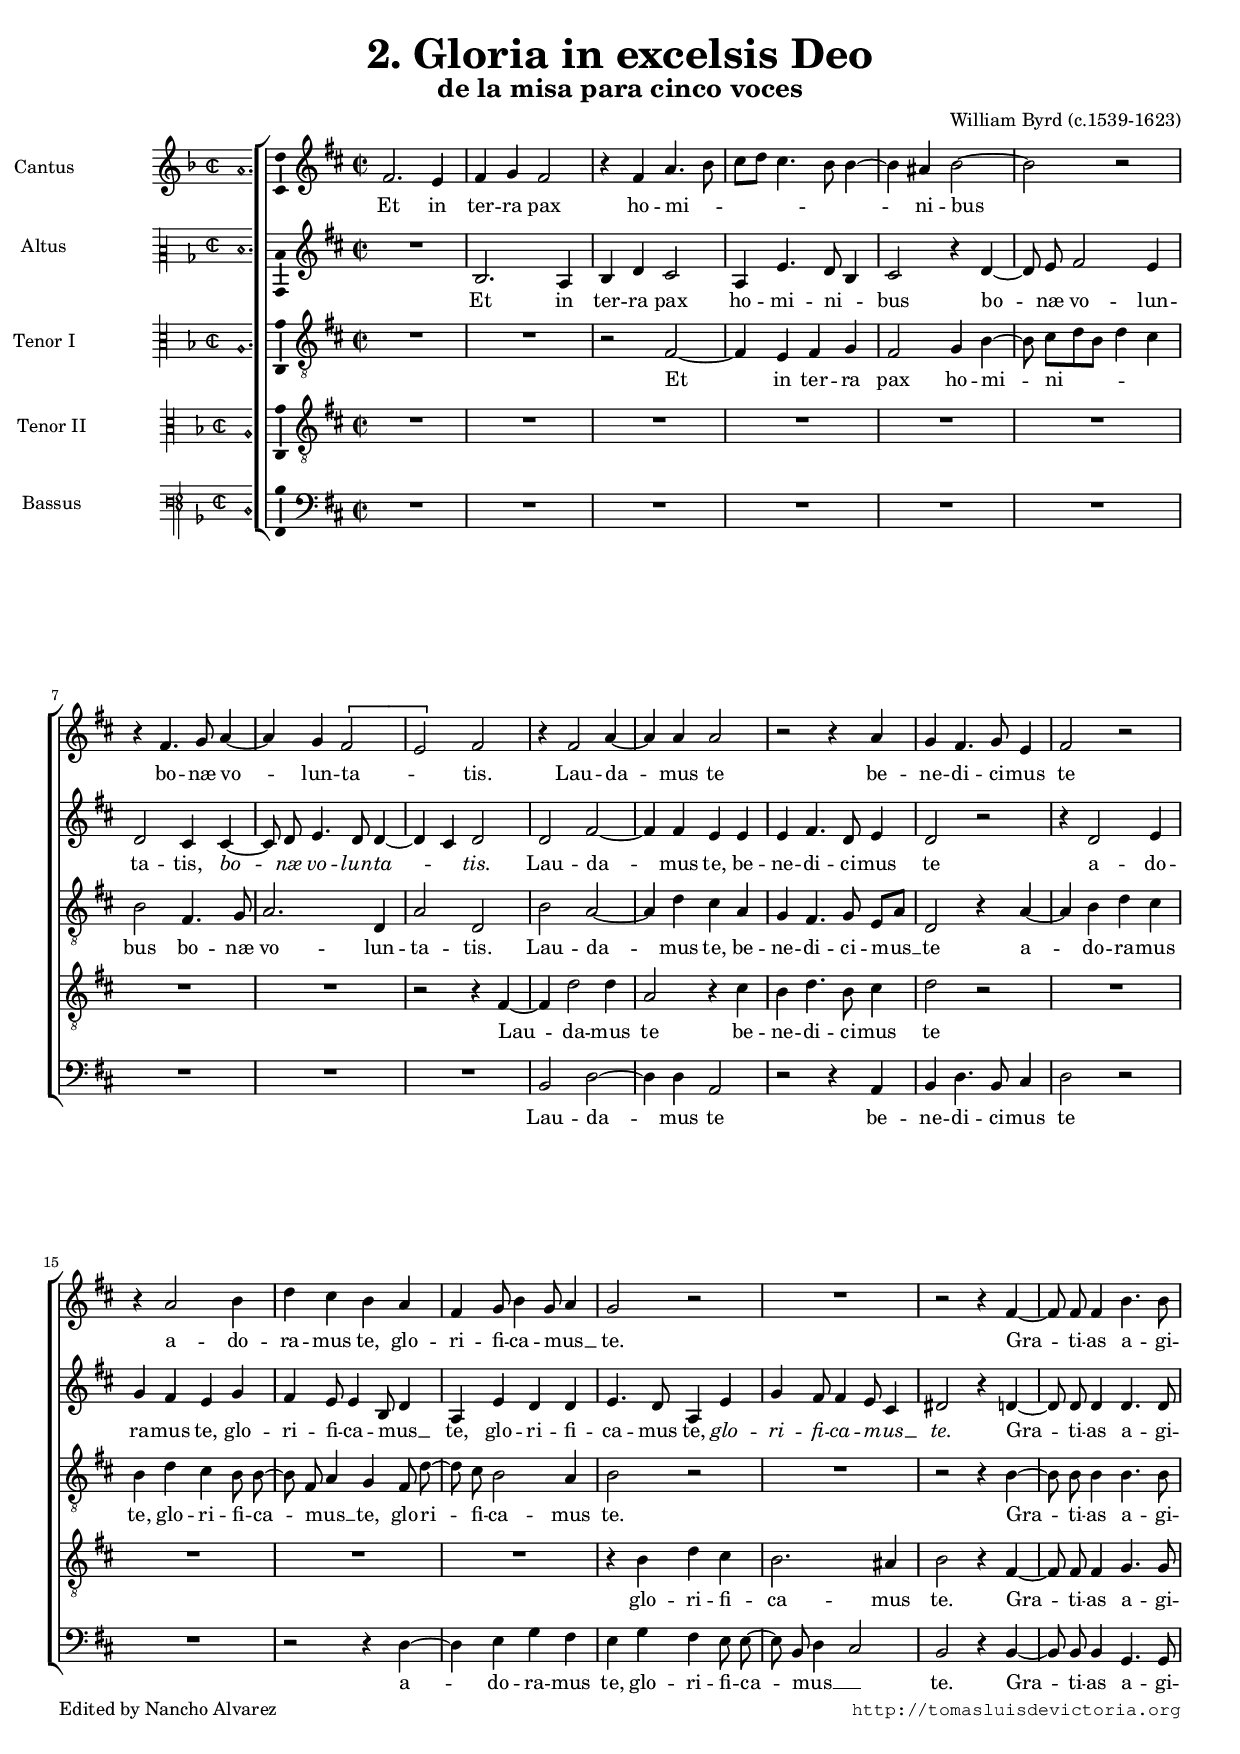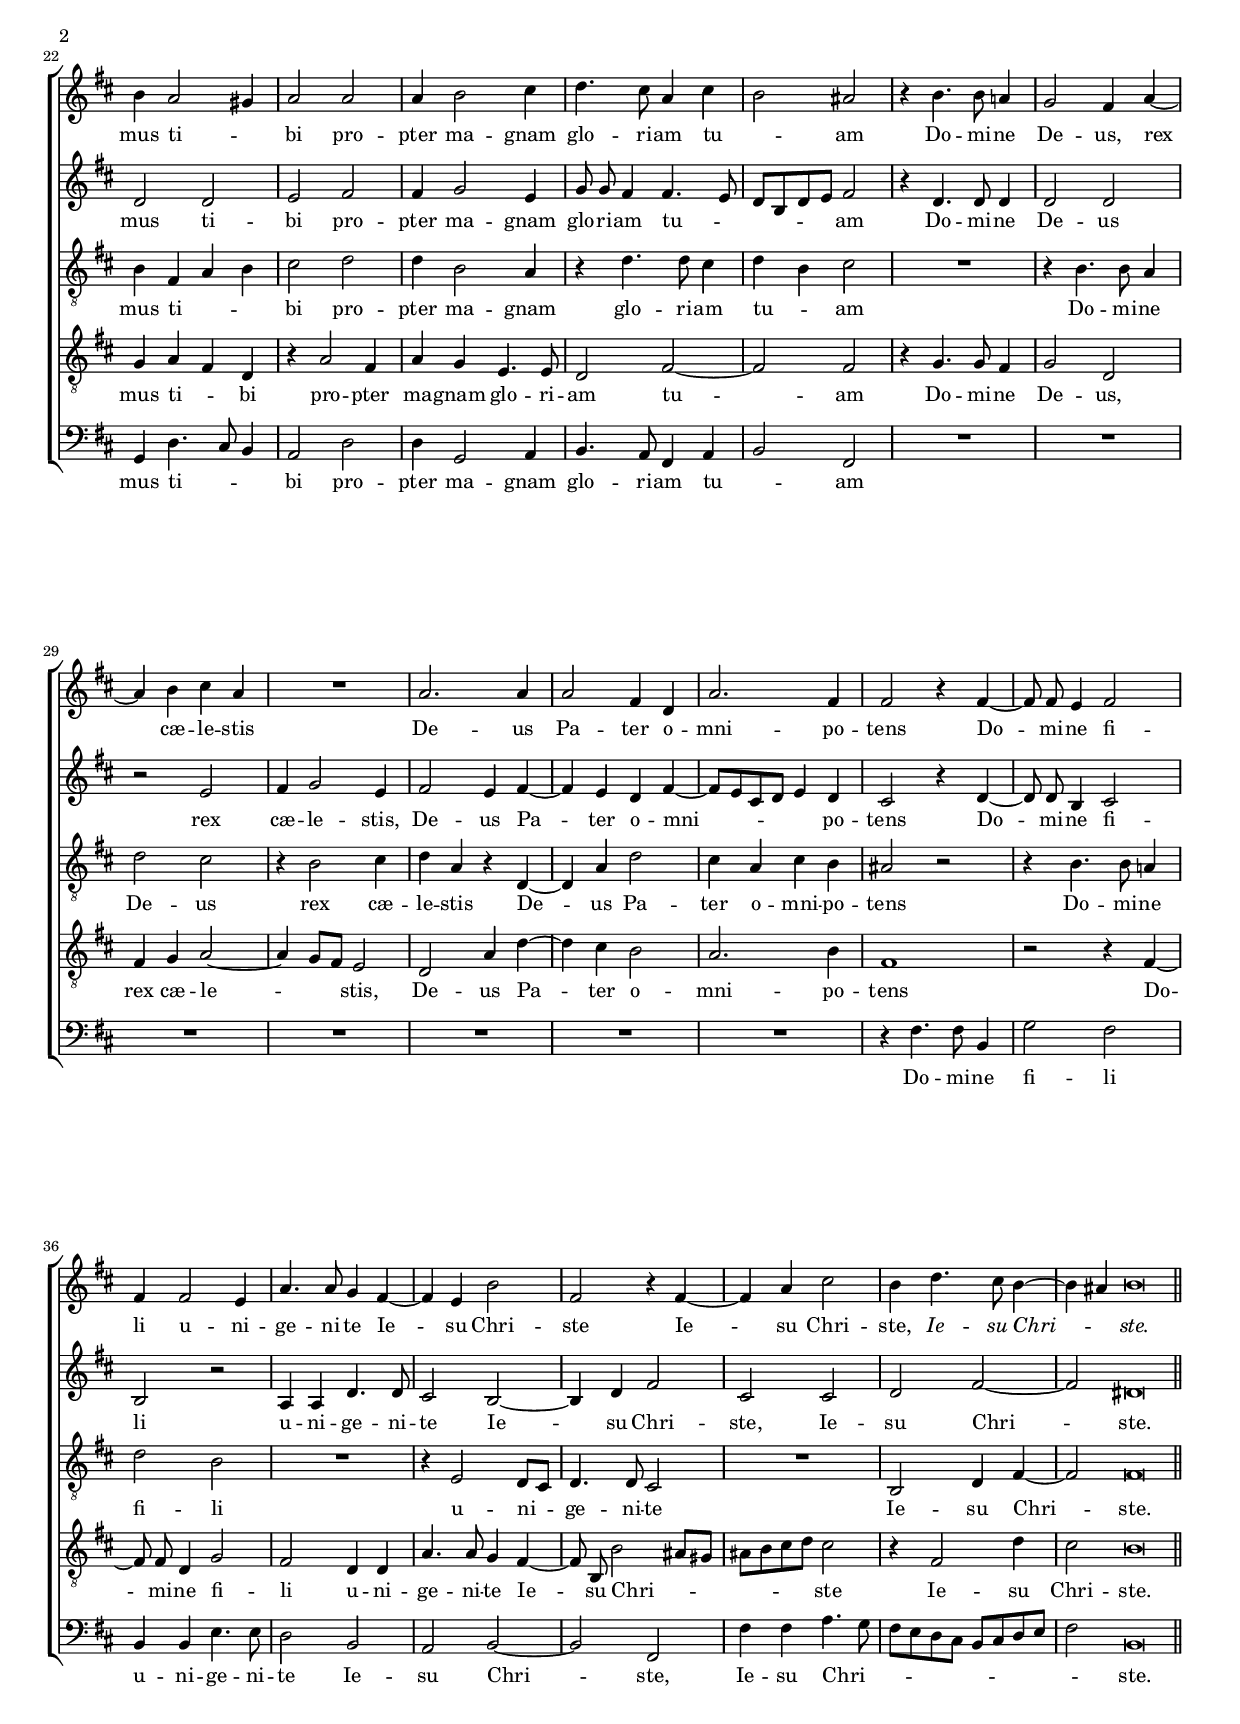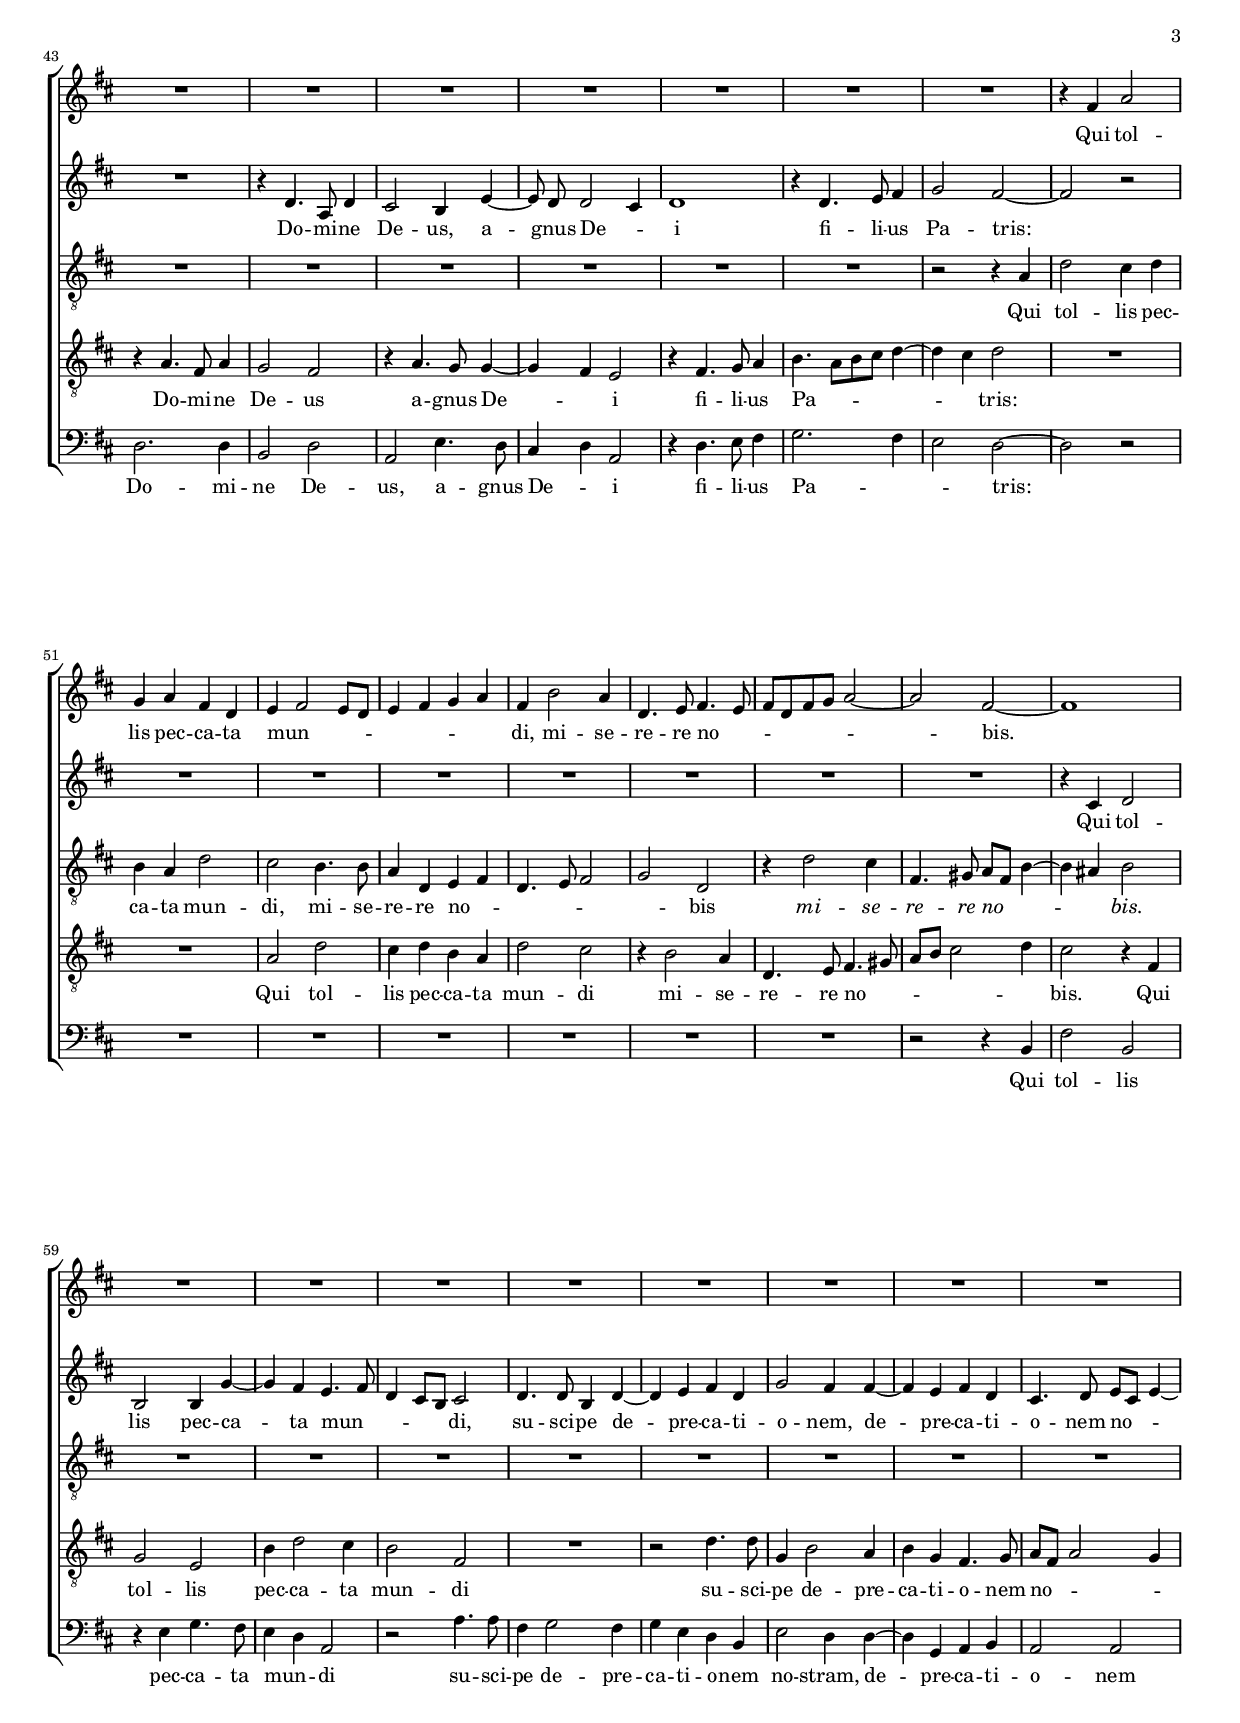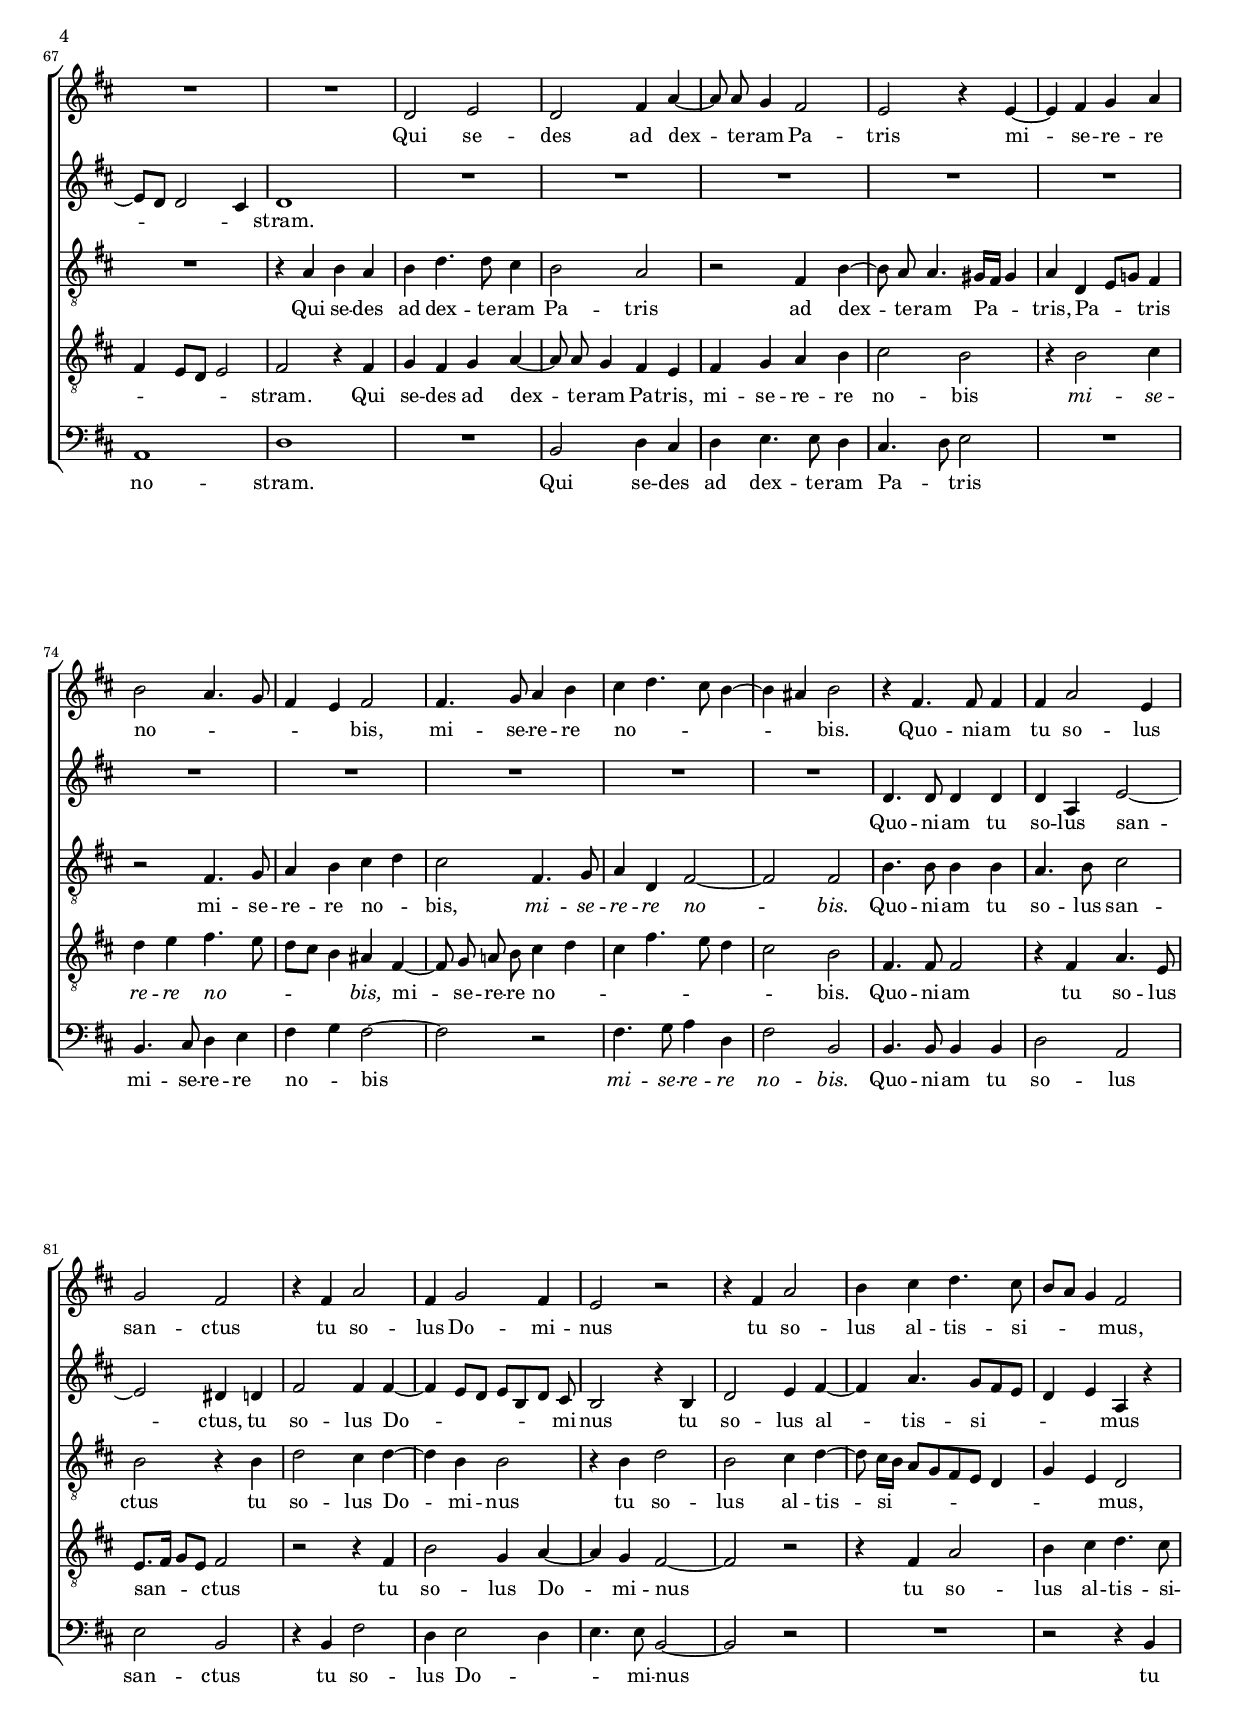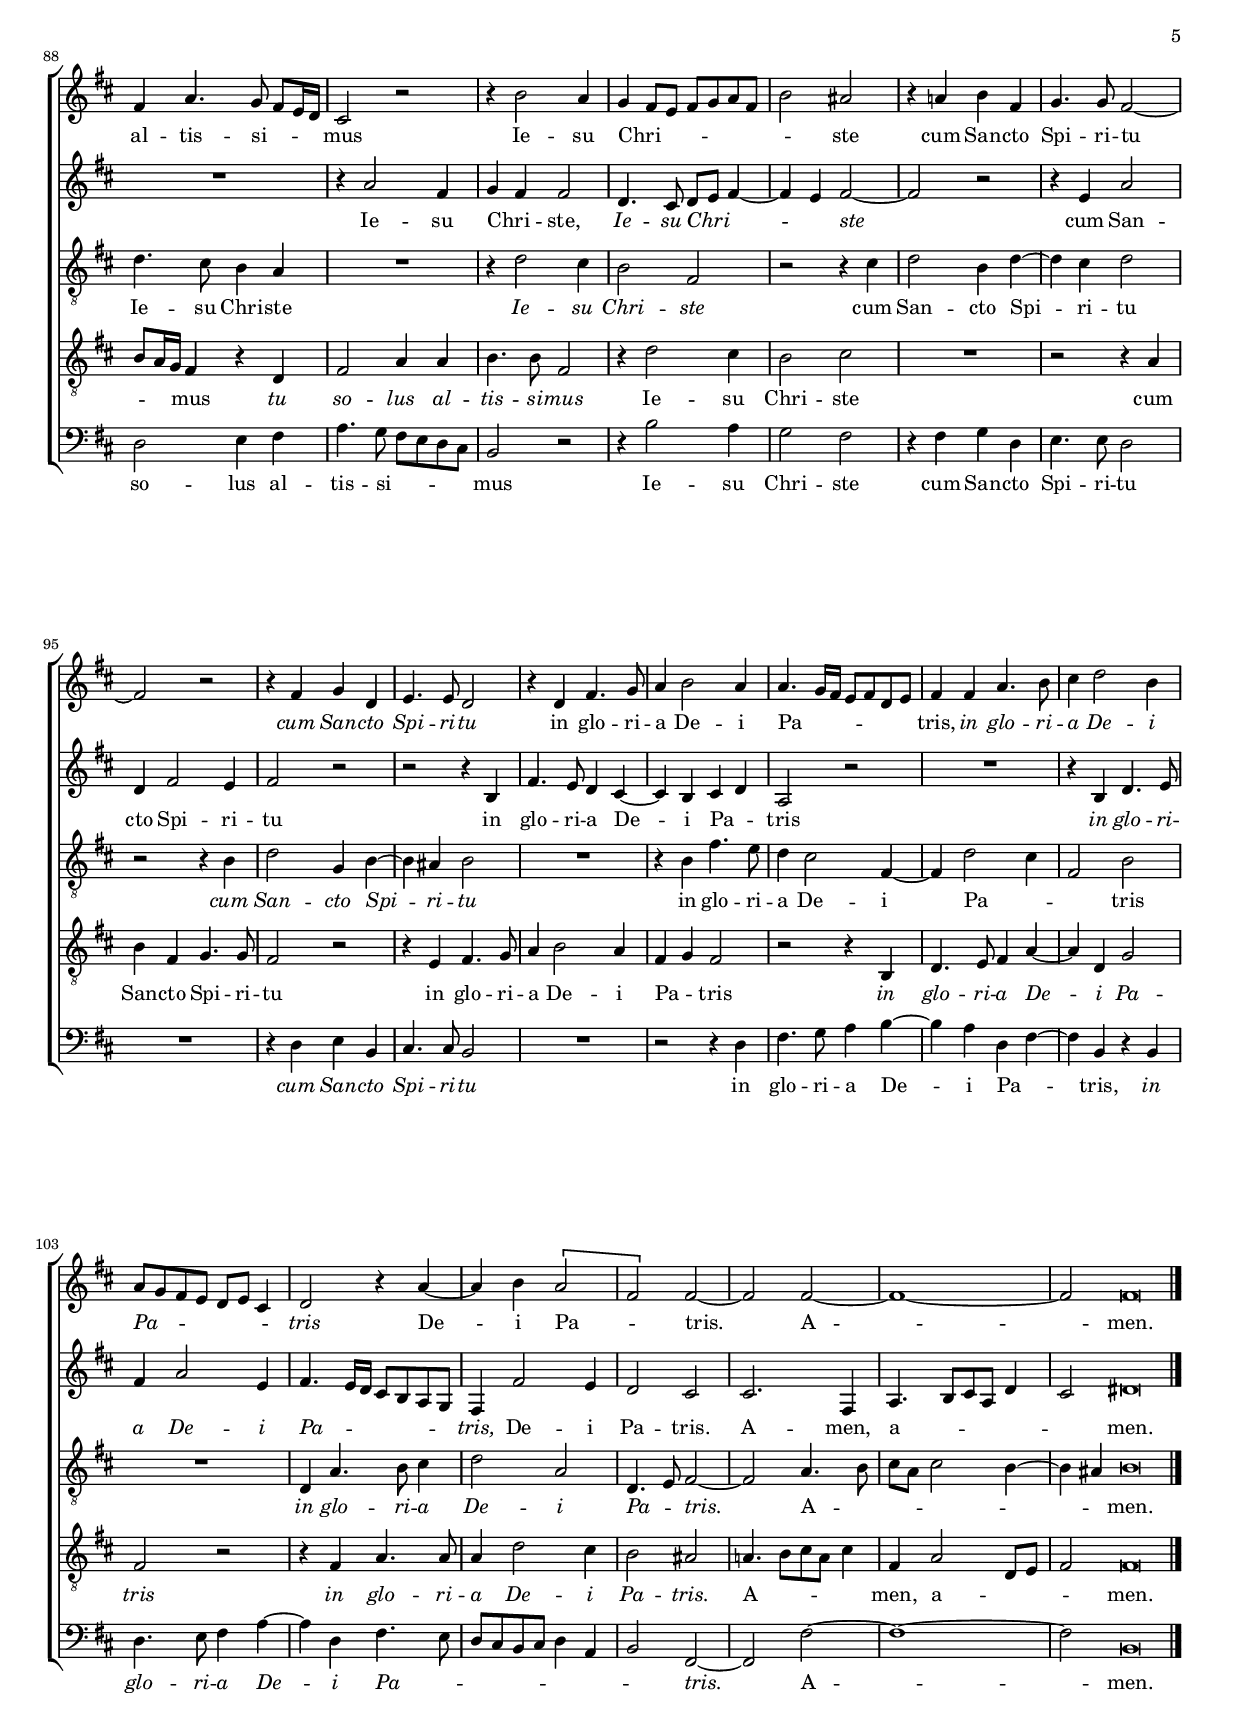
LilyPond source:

\version "2.11.27"

italicas=\override LyricText #'font-shape = #'italic
rectas=\override LyricText #'font-shape = #'upright
ss=\once \set suggestAccidentals = ##t

#(set-default-paper-size "a4")
#(set-global-staff-size 16)
#(ly:set-option 'point-and-click #f)

\header {
	title=\markup{\bigger \bigger \bigger \column { "2. Gloria in excelsis Deo" }}
	subtitle=\markup {\bigger \bigger "de la misa para cinco voces" }
	composer="William Byrd (c.1539-1623)" 
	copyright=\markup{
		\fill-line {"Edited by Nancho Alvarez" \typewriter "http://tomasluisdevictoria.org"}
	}
%	tagline=""
}

global={\key ees \major \time 2/2 \skip 1*42 \bar "||" \break
				\skip 1*67 \bar "|." }

cantus={
	g'2. f'4 |
	g' aes' g'2 |
	r4 g' bes'4. c''8 |
	d'' ees'' d''4. c''8 c''4 ~ |
%5
	c'' b' c''2 ~ |
	c'' r |
	r4 g'4. aes'8 bes'4 ~ |
	bes' aes' \[g'2 |
	f'\] g' |
%10
	r4 g'2 bes'4 ~ |
	bes' bes' bes'2 |
	r r4 bes' |
	aes' g'4. aes'8 f'4 |
	g'2 r |
%15
	r4 bes'2 c''4 |
	ees'' d'' c'' bes' |
	g' aes'8 c''4 aes'8 bes'4 |
	aes'2 r |
	R1*4/4 |
%20
	r2 r4 g' ~ |
	g'8 \noBeam g' g'4 c''4. c''8 |
	c''4 bes'2 a'4 |
	bes'2 bes' |
	bes'4 c''2 d''4 |
%25
	ees''4. d''8 bes'4 d'' |
	c''2 b' |
	r4 c''4. c''8 bes'?4 |
	aes'2 g'4 bes' ~ |
	bes' c'' d'' bes' |
%30
	R1*4/4 |
	bes'2. bes'4 |
	bes'2 g'4 ees' |
	bes'2. g'4 |
	g'2 r4 g' ~ |
%35
	g'8 \noBeam g' f'4 g'2 |
	g'4 g'2 f'4 |
	bes'4. bes'8 aes'4 g' ~ |
	g' f' c''2 |
	g' r4 g' ~ |
%40
	g' bes' d''2 |
	c''4 ees''4. d''8 c''4 ~ |
	c'' b' c''\breve*1/4 |
	R1*4/4 |
	R1*4/4 |
%45
	R1*4/4 |
	R1*4/4 |
	R1*4/4 |
	R1*4/4 |
	R1*4/4 |
%50
	r4 g' bes'2 |
	aes'4 bes' g' ees' |
	f' g'2 f'8 ees' |
	f'4 g' aes' bes' |
	g' c''2 bes'4 |
%55
	ees'4. f'8 g'4. f'8 |
	g' ees' g' aes' bes'2 ~ |
	bes' g' ~ |
	g'1 |
	R1*4/4 |
%60
	R1*4/4 |
	R1*4/4 |
	R1*4/4 |
	R1*4/4 |
	R1*4/4 |
%65
	R1*4/4 |
	R1*4/4 |
	R1*4/4 |
	R1*4/4 |
	ees'2 f' |
%70
	ees' g'4 bes' ~ |
	bes'8 \noBeam bes' aes'4 g'2 |
	f' r4 f' ~ |
	f' g' aes' bes' |
	c''2 bes'4. aes'8 |
%75
	g'4 f' g'2 |
	g'4. aes'8 bes'4 c'' |
	d'' ees''4. d''8 c''4 ~ |
	c'' b' c''2 |
	r4 g'4. g'8 g'4 |
%80
	g' bes'2 f'4 |
	aes'2 g' |
	r4 g' bes'2 |
	g'4 aes'2 g'4 |
	f'2 r |
%85
	r4 g' bes'2 |
	c''4 d'' ees''4. d''8 |
	c'' bes' aes'4 g'2 |
	g'4 bes'4. aes'8 g'[ f'16 ees'] |
	d'2 r |
%90
	r4 c''2 bes'4 |
	aes' g'8 f' g' aes' bes' g' |
	c''2 b' |
	r4 bes'? c'' g' |
	aes'4. aes'8 g'2 ~ |
%95
	g' r |
	r4 g' aes' ees' |
	f'4. f'8 ees'2 |
	r4 ees' g'4. aes'8 |
	bes'4 c''2 bes'4 |
%100
	bes'4. aes'16 g' f'8 g' ees' f' |
	g'4 g' bes'4. c''8 |
	d''4 ees''2 c''4 |
	bes'8 aes' g' f' ees' f' d'4 |
	ees'2 r4 bes' ~ |
%105
	bes' c'' \[bes'2 |
	g'\] g' ~ |
	g' g' ~ |
	g'1 ~ |
	g'2 g'\breve*1/4
}

altus={
	R1*4/4 |
	c'2. bes4 |
	c' ees' d'2 |
	bes4 f'4. ees'8 c'4 |
%5
	d'2 r4 ees' ~ |
	ees'8 \noBeam f' g'2 f'4 |
	ees'2 d'4 d' ~ |
	d'8 \noBeam ees' f'4. ees'8 ees'4 ~ |
	ees' d' ees'2 |
%10
	ees' g' ~ |
	g'4 g' f' f' |
	f' g'4. ees'8 f'4 |
	ees'2 r |
	r4 ees'2 f'4 |
%15
	aes' g' f' aes' |
	g' f'8 f'4 c'8 ees'4 |
	bes f' ees' ees' |
	f'4. ees'8 bes4 f' |
	aes' g'8 g'4 f'8 d'4 |
%20
	e'2 r4 ees'? ~ |
	ees'8 \noBeam ees' ees'4 ees'4. ees'8 |
	ees'2 ees' |
	f' g' |
	g'4 aes'2 f'4 |
%25
	aes'8 \noBeam aes' g'4 g'4. f'8 |
	ees' c' ees' f' g'2 |
	r4 ees'4. ees'8 ees'4 |
	ees'2 ees' |
	r f' |
%30
	g'4 aes'2 f'4 |
	g'2 f'4 g' ~ |
	g' f' ees' g' ~ |
	g'8 f' d' ees' f'4 ees' |
	d'2 r4 ees' ~ |
%35
	ees'8 \noBeam ees' c'4 d'2 |
	c' r |
	bes4 bes ees'4. ees'8 |
	d'2 c' ~ |
	c'4 ees' g'2 |
%40
	d' d' |
	ees' g' ~ |
	g' e'\breve*1/4 |
	R1*4/4 |
	r4 ees'4. bes8 ees'4 |
%45
	d'2 c'4 f' ~ |
	f'8 \noBeam ees' ees'2 d'4 |
	ees'1 |
	r4 ees'4. f'8 g'4 |
	aes'2 g' ~ |
%50
	g' r |
	R1*4/4 |
	R1*4/4 |
	R1*4/4 |
	R1*4/4 |
%55
	R1*4/4 |
	R1*4/4 |
	R1*4/4 |
	r4 d' ees'2 |
	c' c'4 aes' ~ |
%60
	aes' g' f'4. g'8 |
	ees'4 d'8 c' d'2 |
	ees'4. ees'8 c'4 ees' ~ |
	ees' f' g' ees' |
	aes'2 g'4 g' ~ |
%65
	g' f' g' ees' |
	d'4. ees'8 f' d' f'4 ~ |
	f'8 ees' ees'2 d'4 |
	ees'1 |
	R1*4/4 |
%70
	R1*4/4 |
	R1*4/4 |
	R1*4/4 |
	R1*4/4 |
	R1*4/4 |
%75
	R1*4/4 |
	R1*4/4 |
	R1*4/4 |
	R1*4/4 |
	ees'4. ees'8 ees'4 ees' |
%80
	ees' bes f'2 ~ |
	f' e'4 ees'? |
	g'2 g'4 g' ~ |
	g' f'8 ees' f'[ c' ees'] d' |
	c'2 r4 c' |
%85
	ees'2 f'4 g' ~ |
	g' bes'4. aes'8 g' f' |
	ees'4 f' bes r |
	R1*4/4 |
	r4 bes'2 g'4 |
%90
	aes' g' g'2 |
	ees'4. d'8 ees' f' g'4 ~ |
	g' f' g'2 ~ |
	g' r |
	r4 f' bes'2 |
%95
	ees'4 g'2 f'4 |
	g'2 r |
	r r4 c' |
	g'4. f'8 ees'4 d' ~ |
	d' c' d' ees' |
%100
	bes2 r |
	R1*4/4 |
	r4 c' ees'4. f'8 |
	g'4 bes'2 f'4 |
	g'4. f'16 ees' d'8 c' bes aes |
%105
	g4 g'2 f'4 |
	ees'2 d' |
	d'2. g4 |
	bes4. c'8[ d' bes] ees'4 |
	d'2 e'\breve*1/4
}

tenor={
	R1*4/4 |
	R1*4/4 |
	r2 g ~ |
	g4 f g aes |
%5
	g2 aes4 c' ~ |
	c'8 \noBeam d' ees' c' ees'4 d' |
	c'2 g4. aes8 |
	bes2. ees4 |
	bes2 ees |
%10
	c' bes ~ |
	bes4 ees' d' bes |
	aes g4. aes8 \noBeam f bes |
	ees2 r4 bes ~ |
	bes c' ees' d' |
%15
	c' ees' d' c'8 \noBeam c' ~ |
	c' \noBeam g bes4 aes g8 \noBeam ees' ~ |
	ees' \noBeam d' c'2 bes4 |
	c'2 r |
	R1*4/4 |
%20
	r2 r4 c' ~ |
	c'8 \noBeam c' c'4 c'4. c'8 |
	c'4 g bes c' |
	d'2 ees' |
	ees'4 c'2 bes4 |
%25
	r ees'4. ees'8 d'4 |
	ees' c' d'2 |
	R1*4/4 |
	r4 c'4. c'8 bes4 |
	ees'2 d' |
%30
	r4 c'2 d'4 |
	ees' bes r ees ~ |
	ees bes ees'2 |
	d'4 bes d' c' |
	b2 r |
%35
	r4 c'4. c'8 bes?4 |
	ees'2 c' |
	R1*4/4 |
	r4 f2 ees8 d |
	ees4. ees8 d2 |
%40
	R1*4/4 |
	c2 ees4 g ~ |
	g2 g\breve*1/4 |
	R1*4/4 |
	R1*4/4 |
%45
	R1*4/4 |
	R1*4/4 |
	R1*4/4 |
	R1*4/4 |
	r2 r4 bes |
%50
	ees'2 d'4 ees' |
	c' bes ees'2 |
	d' c'4. c'8 |
	bes4 ees f g |
	ees4. f8 g2 |
%55
	aes ees |
	r4 ees'2 d'4 |
	g4. a8 bes g c'4 ~ |
	c' b c'2 |
	R1*4/4 |
%60
	R1*4/4 |
	R1*4/4 |
	R1*4/4 |
	R1*4/4 |
	R1*4/4 |
%65
	R1*4/4 |
	R1*4/4 |
	R1*4/4 |
	r4 bes c' bes |
	c' ees'4. ees'8 d'4 |
%70
	c'2 bes |
	r g4 c' ~ |
	c'8 \noBeam bes bes4. a16 g a4 |
	bes ees f8 aes? g4 |
	r2 g4. aes8 |
%75
	bes4 c' d' ees' |
	d'2 g4. aes8 |
	bes4 ees g2 ~ |
	g g |
	c'4. c'8 c'4 c' |
%80
	bes4. c'8 d'2 |
	c' r4 c' |
	ees'2 d'4 ees' ~ |
	ees' c' c'2 |
	r4 c' ees'2 |
%85
	c' d'4 ees' ~ |
	ees'8 d'16[ c'] bes8[ aes g f] ees4 |
	aes f ees2 |
	ees'4. d'8 c'4 bes |
	R1*4/4 |
%90
	r4 ees'2 d'4 |
	c'2 g |
	r r4 d' |
	ees'2 c'4 ees' ~ |
	ees' d' ees'2 |
%95
	r r4 c' |
	ees'2 aes4 c' ~ |
	c' b c'2 |
	R1*4/4 |
	r4 c' g'4. f'8 |
%100
	ees'4 d'2 g4 ~ |
	g ees'2 d'4 |
	g2 c' |
	R1*4/4 |
	ees4 bes4. c'8 d'4 |
%105
	ees'2 bes |
	ees4. f8 g2 ~ |
	g bes4. c'8 |
	d' bes d'2 c'4 ~ |
	c' b c'\breve*1/4 
}

tenordos={
	R1*4/4 |
	R1*4/4 |
	R1*4/4 |
	R1*4/4 |
%5
	R1*4/4 |
	R1*4/4 |
	R1*4/4 |
	R1*4/4 |
	r2 r4 g ~ |
%10
	g ees'2 ees'4 |
	bes2 r4 d' |
	c' ees'4. c'8 d'4 |
	ees'2 r |
	R1*4/4 |
%15
	R1*4/4 |
	R1*4/4 |
	R1*4/4 |
	r4 c' ees' d' |
	c'2. b4 |
%20
	c'2 r4 g ~ |
	g8 \noBeam g g4 aes4. aes8 |
	aes4 bes g ees |
	r bes2 g4 |
	bes aes f4. f8 |
%25
	ees2 g ~ |
	g g |
	r4 aes4. aes8 g4 |
	aes2 ees |
	g4 aes bes2 ~ |
%30
	bes4 aes8 g f2 |
	ees bes4 ees' ~ |
	ees' d' c'2 |
	bes2. c'4 |
	g1 |
%35
	r2 r4 g ~ |
	g8 \noBeam g ees4 aes2 |
	g ees4 ees |
	bes4. bes8 aes4 g ~ |
	g8 \noBeam c c'2 b8 a? |
%40
	b? c' d' ees' d'2 |
	r4 g2 ees'4 |
	d'2 c'\breve*1/4 |
	r4 bes4. g8 bes4 |
	aes2 g |
%45
	r4 bes4. aes8 aes4 ~ |
	aes g f2 |
	r4 g4. aes8 bes4 |
	c'4. bes8[ c' d'] ees'4 ~ |
	ees' d' ees'2 |
%50
	R1*4/4 |
	R1*4/4 |
	bes2 ees' |
	d'4 ees' c' bes |
	ees'2 d' |
%55
	r4 c'2 bes4 |
	ees4. f8 g4. a8 |
	bes c' d'2 ees'4 |
	d'2 r4 g |
	aes2 f |
%60
	c'4 ees'2 d'4 |
	c'2 g |
	R1*4/4 |
	r2 ees'4. ees'8 |
	aes4 c'2 bes4 |
%65
	c' aes g4. aes8 |
	bes g bes2 aes4 |
	g f8 ees f2 |
	g r4 g |
	aes g aes bes ~ |
%70
	bes8 \noBeam bes aes4 g f |
	g aes bes c' |
	d'2 c' |
	r4 c'2 d'4 |
	ees' f' g'4. f'8 |
%75
	ees' d' c'4 b g ~ |
	\set autoBeaming=##f
	g8 aes bes? c' d'4 ees' |
	\set autoBeaming=##t
	d' g'4. f'8 ees'4 |
	d'2 c' |
	g4. g8 g2 |
%80
	r4 g bes4. f8 |
	f8.[ g16] aes8[ f] g2 |
	r r4 g |
	c'2 aes4 bes ~ |
	bes aes g2 ~ |
%85
	g r |
	r4 g bes2 |
	c'4 d' ees'4. d'8 |
	c' bes16 aes g4 r ees |
	g2 bes4 bes |
%90
	c'4. c'8 g2 |
	r4 ees'2 d'4 |
	c'2 d' |
	R1*4/4 |
	r2 r4 bes |
%95
	c' g aes4. aes8 |
	g2 r |
	r4 f g4. aes8 |
	bes4 c'2 bes4 |
	g aes g2 |
%100
	r r4 c |
	ees4. f8 g4 bes ~ |
	bes ees aes2 |
	g r |
	r4 g bes4. bes8 |
%105
	bes4 ees'2 d'4 |
	c'2 b |
	bes?4. c'8[ d' bes] d'4 |
	g bes2 ees8 f |
	g2 g\breve*1/4 
}

bassus={
	R1*4/4 |
	R1*4/4 |
	R1*4/4 |
	R1*4/4 |
%5
	R1*4/4 |
	R1*4/4 |
	R1*4/4 |
	R1*4/4 |
	R1*4/4 |
%10
	c2 ees ~ |
	ees4 ees bes,2 |
	r r4 bes, |
	c ees4. c8 d4 |
	ees2 r |
%15
	R1*4/4 |
	r2 r4 ees ~ |
	ees f aes g |
	f aes g f8 \noBeam f ~ |
	f \noBeam c ees4 d2 |
%20
	c r4 c ~ |
	c8 \noBeam c c4 aes,4. aes,8 |
	aes,4 ees4. d8 c4 |
	bes,2 ees |
	ees4 aes,2 bes,4 |
%25
	c4. bes,8 g,4 bes, |
	c2 g, |
	R1*4/4 |
	R1*4/4 |
	R1*4/4 |
%30
	R1*4/4 |
	R1*4/4 |
	R1*4/4 |
	R1*4/4 |
	r4 g4. g8 c4 |
%35
	aes2 g |
	c4 c f4. f8 |
	ees2 c |
	bes, c ~ |
	c g, |
%40
	g4 g bes4. aes8 |
	g f ees d c d ees f |
	g2 c\breve*1/4 |
	ees2. ees4 |
	c2 ees |
%45
	bes, f4. ees8 |
	d4 ees bes,2 |
	r4 ees4. f8 g4 |
	aes2. g4 |
	f2 ees ~ |
%50
	ees r |
	R1*4/4 |
	R1*4/4 |
	R1*4/4 |
	R1*4/4 |
%55
	R1*4/4 |
	R1*4/4 |
	r2 r4 c |
	g2 c |
	r4 f aes4. g8 |
%60
	f4 ees bes,2 |
	r bes4. bes8 |
	g4 aes2 g4 |
	aes f ees c |
	f2 ees4 ees ~ |
%65
	ees aes, bes, c |
	bes,2 bes, |
	bes,1 |
	ees |
	R1*4/4 |
%70
	c2 ees4 d |
	ees f4. f8 ees4 |
	d4. ees8 f2 |
	R1*4/4 |
	c4. d8 ees4 f |
%75
	g aes g2 ~ |
	g r |
	g4. aes8 bes4 ees |
	g2 c |
	c4. c8 c4 c |
%80
	ees2 bes, |
	f c |
	r4 c g2 |
	ees4 f2 ees4 |
	f4. f8 c2 ~ |
%85
	c r |
	R1*4/4 |
	r2 r4 c |
	ees2 f4 g |
	bes4. aes8 g f ees d |
%90
	c2 r |
	r4 c'2 bes4 |
	aes2 g |
	r4 g aes ees |
	f4. f8 ees2 |
%95
	R1*4/4 |
	r4 ees f c |
	d4. d8 c2 |
	R1*4/4 |
	r2 r4 ees |
%100
	g4. aes8 bes4 c' ~ |
	c' bes ees g ~ |
	g c r c |
	ees4. f8 g4 bes ~ |
	bes ees g4. f8 |
%105
	ees d c d ees4 bes, |
	c2 g, ~ |
	g, g ~ |
	g1 ~ |
	g2 c\breve*1/4 
}

textocantus=\lyricmode{
Et in ter -- ra pax ho -- mi -- _ _ _ _ _ _ ni -- bus
bo -- næ vo -- lun -- ta -- _ tis.
Lau -- da -- mus te
be -- ne -- di -- ci -- mus te
a -- do -- ra -- mus te,
glo -- ri -- fi -- ca -- mus __ _ te.
Gra -- ti -- as a -- gi -- mus ti -- _ bi 
pro -- pter ma -- gnam glo -- ri -- am tu -- _ am
Do -- mi -- ne De -- us,
rex cæ -- le -- stis
De -- us Pa -- ter o -- mni -- po -- tens
Do -- mi -- ne fi -- li u -- ni -- ge -- ni -- te
Ie -- su Chri -- ste
Ie -- su Chri -- ste,
\italicas
Ie -- su Chri -- _ ste.
\rectas
Qui tol -- lis pec -- ca -- ta mun -- _ _ _ _ _ _ _ di,
mi -- se -- re -- re no -- _ _ _ _ _ _ bis. 
Qui se -- des ad dex -- te -- ram Pa -- tris
mi -- se -- re -- re no -- _ _ _ _ bis,
mi -- se -- re -- re no -- _ _ _ _ bis.
Quo -- ni -- am tu so -- lus san -- ctus
tu so -- lus Do -- mi -- nus
tu so -- lus al -- tis -- si -- _ _ _ mus,
al -- tis -- si -- _ _ _ mus
Ie -- su Chri -- _ _ _ _ _ _ _ ste
cum San -- cto Spi -- ri -- tu 
\italicas
cum San -- cto Spi -- ri -- tu
\rectas
in glo -- ri -- a De -- i Pa -- _ _ _ _ _ _ tris,
\italicas
in glo -- ri -- a De -- i Pa -- _ _ _ _ _ _ tris
\rectas
De -- i Pa -- _ tris.
A -- men.
}

textoaltus=\lyricmode{
Et in ter -- ra pax ho -- mi -- ni -- _ bus
bo -- næ vo -- lun -- ta -- tis,
\italicas
bo -- næ vo -- lun -- ta -- _ tis.
\rectas
Lau -- da -- mus te,
be -- ne -- di -- ci -- mus te
a -- do -- ra -- mus te,
glo -- ri -- fi -- ca -- mus __ _ te,
glo -- ri -- fi -- ca -- mus te,
\italicas
glo -- ri -- fi -- ca -- mus __ _ te.
\rectas
Gra -- ti -- as a -- gi -- mus ti -- bi
pro -- pter ma -- gnam glo -- ri -- am tu -- _ _ _ _ _ am
Do -- mi -- ne De -- us
rex cæ -- le -- stis,
De -- us Pa -- ter o -- mni -- _ _ _ _ po -- tens
Do -- mi -- ne fi -- li
u -- ni -- ge -- ni -- te Ie -- su Chri -- ste,
Ie -- su Chri -- ste.
Do -- mi -- ne De -- us,
a -- gnus De -- _ i
fi -- li -- us Pa -- tris:
Qui tol -- lis pec -- ca -- ta mun -- _ _ _ _ di,
su -- sci -- pe de -- pre -- ca -- ti -- o -- nem,
de -- pre -- ca -- ti -- o -- nem no -- _ _ _ _ _ stram.
Quo -- ni -- am tu so -- lus san -- ctus,
tu so -- lus Do -- _ _ _ _ _ mi -- nus
tu so -- lus al -- tis -- si -- _ _ _ _ mus
Ie -- su Chri -- _ ste,
\italicas
Ie -- su Chri -- _ _ _ ste
\rectas
cum San -- cto Spi -- ri -- tu
in glo -- ri -- a De -- i Pa -- _ tris
\italicas
in glo -- ri -- a De -- i Pa -- _ _ _ _ _ _ tris,
\rectas
De -- i Pa -- tris.
A -- men,
a -- _ _ _ _ _ men.
}

textotenor=\lyricmode{
Et in ter -- ra pax ho -- mi -- ni -- _ _ _ _ bus
bo -- næ vo -- lun -- ta -- tis.
Lau -- da -- mus te,
be -- ne -- di -- ci -- mus __ _ te
a -- do -- ra -- mus te,
glo -- ri -- fi -- ca -- mus __ _ te,
glo -- ri -- fi -- ca -- mus te.
Gra -- ti -- as a -- gi -- mus ti -- _ _ bi 
pro -- pter ma -- gnam glo -- ri -- am tu -- _ am
Do -- mi -- ne De -- us
rex cæ -- le -- stis
De -- us Pa -- ter o -- mni -- po -- tens
Do -- mi -- ne fi -- li
u -- ni -- _ ge -- ni -- te
Ie -- su Chri -- ste.
Qui tol -- lis pec -- ca -- ta mun -- di,
mi -- se -- re -- re no -- _ _ _ _ _ bis
\italicas
mi -- se -- re -- re no -- _ _ _ bis.
\rectas
Qui se -- des ad dex -- te -- ram Pa -- tris
ad dex -- te -- ram Pa -- _ _ tris,
Pa -- _ _ tris
mi -- se -- re -- re no -- _ bis,
\italicas
mi -- se -- re -- re no -- bis.
\rectas
Quo -- ni -- am tu so -- lus san -- ctus
tu so -- lus Do -- mi -- nus 
tu so -- lus al -- tis -- si -- _ _ _ _ _ _ _ _ mus,
Ie -- su Chri -- ste
\italicas
Ie -- su Chri -- ste
\rectas
cum San -- cto Spi -- ri -- tu
\italicas
cum San -- cto Spi -- ri -- tu
\rectas
in glo -- ri -- a De -- i Pa -- _ _ tris
\italicas
in glo -- ri -- a De -- i Pa -- _ tris.
\rectas
A -- _ _ _ _ _ _ men.
}

textotenordos=\lyricmode{
Lau -- da -- mus te
be -- ne -- di -- ci -- mus te
glo -- ri -- fi -- ca -- mus te.
Gra -- ti -- as a -- gi -- mus ti -- _ bi
pro -- pter ma -- gnam glo -- ri -- am tu -- am
Do -- mi -- ne De -- us,
rex cæ -- le -- _ _ stis,
De -- us Pa -- ter o -- mni -- po -- tens
Do -- mi -- ne fi -- li u -- ni -- ge -- ni -- te Ie -- su Chri -- _ _ _ _ _ _ ste
Ie -- su Chri -- ste.
Do -- mi -- ne De -- us
a -- gnus De -- _ i
fi -- li -- us Pa -- _ _ _ _ _ tris:
Qui tol -- lis pec -- ca -- ta mun -- di
mi -- se -- re -- re no -- _ _ _ _ _ bis.
Qui tol -- lis pec -- ca -- ta mun -- di
su -- sci -- pe de -- pre -- ca -- ti -- o -- nem no -- _ _ _ _ _ _ _ stram.
Qui se -- des ad dex -- te -- ram Pa -- tris,
mi -- se -- re -- re no -- bis
\italicas
mi -- se -- re -- re no -- _ _ _ _ bis,
\rectas
mi -- se -- re -- re no -- _ _ _ _ _ _ bis.
Quo -- ni -- am tu so -- lus san -- _ _ _ ctus
tu so -- lus Do -- mi -- nus 
tu so -- lus al -- tis -- si -- _ _ _ mus
\italicas
tu so -- lus al -- tis -- si -- mus
\rectas
Ie -- su Chri -- ste
cum San -- cto Spi -- ri -- tu
in glo -- ri -- a De -- i Pa -- _ tris
\italicas
in glo -- ri -- a De -- i Pa -- tris
in glo -- ri -- a De -- i Pa -- tris.
\rectas
A -- _ _ _ _ men,
a -- _ _ _ men.
}

textobassus=\lyricmode{
Lau -- da -- mus te
be -- ne -- di -- ci -- mus te
a -- do -- ra -- mus te,
glo -- ri -- fi -- ca -- mus __ _ _ te.
Gra -- ti -- as a -- gi -- mus ti -- _ _ bi 
pro -- pter ma -- gnam glo -- ri -- am tu -- _ am
Do -- mi -- ne fi -- li u -- ni -- ge -- ni -- te Ie -- su Chri -- ste,
Ie -- su Chri -- _ _ _ _ _ _ _ _ _ _ ste.
Do -- mi -- ne De -- us,
a -- gnus De -- _ i
fi -- li -- us Pa -- _ _ tris: 
Qui tol -- lis pec -- ca -- ta mun -- _ di
su -- sci -- pe de -- pre -- ca -- ti -- o -- nem no -- stram,
de -- pre -- ca -- ti -- o -- nem no -- stram.
Qui se -- des ad dex -- te -- ram Pa -- _ tris
mi -- se -- re -- re no -- _ bis
\italicas
mi -- se -- re -- re no -- bis.
\rectas
Quo -- ni -- am tu so -- lus san -- ctus
tu so -- lus Do -- _ _ mi -- nus
tu so -- lus al -- tis -- si -- _ _ _ _ mus
Ie -- su Chri -- ste
cum San -- cto Spi -- ri -- tu
\italicas
cum San -- cto Spi -- ri -- tu
\rectas
in glo -- ri -- a De -- i Pa -- _ tris,
\italicas
in glo -- ri -- a De -- i Pa -- _ _ _ _ _ _ _ _ tris.
\rectas
A -- men.
}

incipitcantus=\markup{
	\score{
		{ 
		\set Staff.instrumentName="Cantus "
		\override NoteHead   #'style = #'neomensural
		\override Rest #'style = #'neomensural
		\override Staff.TimeSignature #'style = #'neomensural
		\cadenzaOn 
		\clef "treble"
		\key f \major
		\time 2/2
		a'1. 
		} 
	\layout {
		\context {\Voice
			\remove Ligature_bracket_engraver
			\consists Mensural_ligature_engraver
		}
		line-width=4.0\cm 
	}
	}
}


incipitaltus=\markup{
	\score{
		{ 
		\set Staff.instrumentName="Altus "
		\override NoteHead   #'style = #'neomensural 
		\override Rest #'style = #'neomensural
		\override Staff.TimeSignature #'style = #'neomensural
		\cadenzaOn 
		\clef "petrucci-c2"
		\key f \major
		\time 2/2
		d'1. 
		} 
	\layout {
		\context {\Voice
			\remove Ligature_bracket_engraver
			\consists Mensural_ligature_engraver
		}
		line-width=4.0\cm 
	}
	}
}



incipittenor=\markup{
	\score{
		{ 
		\set Staff.instrumentName="Tenor I "
		\override NoteHead   #'style = #'neomensural 
		\override Rest #'style = #'neomensural
		\override Staff.TimeSignature #'style = #'neomensural
		\cadenzaOn 
		\clef "petrucci-c3"
		\key f \major
		\time 2/2
		a1. 
		} 
	\layout {
		\context {\Voice
			\remove Ligature_bracket_engraver
			\consists Mensural_ligature_engraver
		}
		line-width=4.0\cm 
	}
	}
}



incipittenordos=\markup{
	\score{
		{ 
		\set Staff.instrumentName="Tenor II "
		\override NoteHead   #'style = #'neomensural 
		\override Rest #'style = #'neomensural
		\override Staff.TimeSignature #'style = #'neomensural
		\cadenzaOn 
		\clef "petrucci-c3"
		\key f \major
		\time 2/2
		a1 
		} 
	\layout {
		\context {\Voice
			\remove Ligature_bracket_engraver
			\consists Mensural_ligature_engraver
		}
		line-width=4.0\cm 
	}
	}
}


incipitbassus=\markup{
	\score{
		{ 
		\set Staff.instrumentName="Bassus "
		\override NoteHead   #'style = #'neomensural 
		\override Rest #'style = #'neomensural
		\override Staff.TimeSignature #'style = #'neomensural
		\cadenzaOn 
		\clef "petrucci-f3"
		\key f \major
		\time 2/2
		d1
		} 
	\layout {
		\context {\Voice
			\remove Ligature_bracket_engraver
			\consists Mensural_ligature_engraver
		}
		line-width=4.0\cm 
	}
	}
}



\score {\transpose c' b {
\new ChoirStaff<<

	\new Staff << \global
	\new Voice="v1" {
		\set Staff.instrumentName=\incipitcantus
		\clef "G" 
		\cantus}
	\new Lyrics \lyricsto "v1" {\textocantus }
	>>

	
	\new Staff << \global
	\new Voice="v2" {
		\set Staff.instrumentName=\incipitaltus
		\clef "G" 
		\altus}
	\new Lyrics \lyricsto "v2" {\textoaltus }
	>>

	\new Staff <<\global
	\new Voice="v3" {
		\set Staff.instrumentName=\incipittenor
		\clef "G_8"
		\tenor }
	\new Lyrics \lyricsto "v3" {\textotenor }
	>>
	
	\new Staff <<\global
	\new Voice="v5" {
		\set Staff.instrumentName=\incipittenordos
		\clef "G_8"
		\tenordos }
	\new Lyrics \lyricsto "v5" {\textotenordos }
	>>

	\new Staff <<\global
	\new Voice="v4" {
		\set Staff.instrumentName=\incipitbassus
		\clef "bass" 
		\bassus }
	\new Lyrics \lyricsto "v4" {\textobassus}
	>>
	
>>
	}%transpose

\layout{ 
	%\context {\Lyrics \override VerticalAxisGroup #'minimum-Y-extent = #'(-0 . 0) }
	\context {\Score \override BarNumber #'padding = #2 }
	%\context {\Lyrics \override LyricText #'font-size = #2 }
	\context {\Voice melismaBusyProperties = #'(tieMelismaBusy ) 
			% autoBeaming = ##f
	}
	%\context { \RemoveEmptyStaffContext }
	\context {\Staff \consists Ambitus_engraver 
			\override AccidentalSuggestion #'Y-extent = #'(-1 . 1) 
			\override LigatureBracket #'padding = #1 
			\override AccidentalCautionary  #'font-size = #-2
			\override AccidentalCautionary  #'parenthesized = ##f
	}
}

%\midi {}

}

\paper{
	system-count=15
	%between-system-space=5.0\cm
	%between-system-padding = #0
  	%ragged-bottom=##f
	ragged-last-bottom=##f
	%line-width=19.0\cm
	%paper-height=30.0\cm
	%after-title-space=2.5\cm
	indent=3.5\cm
}
